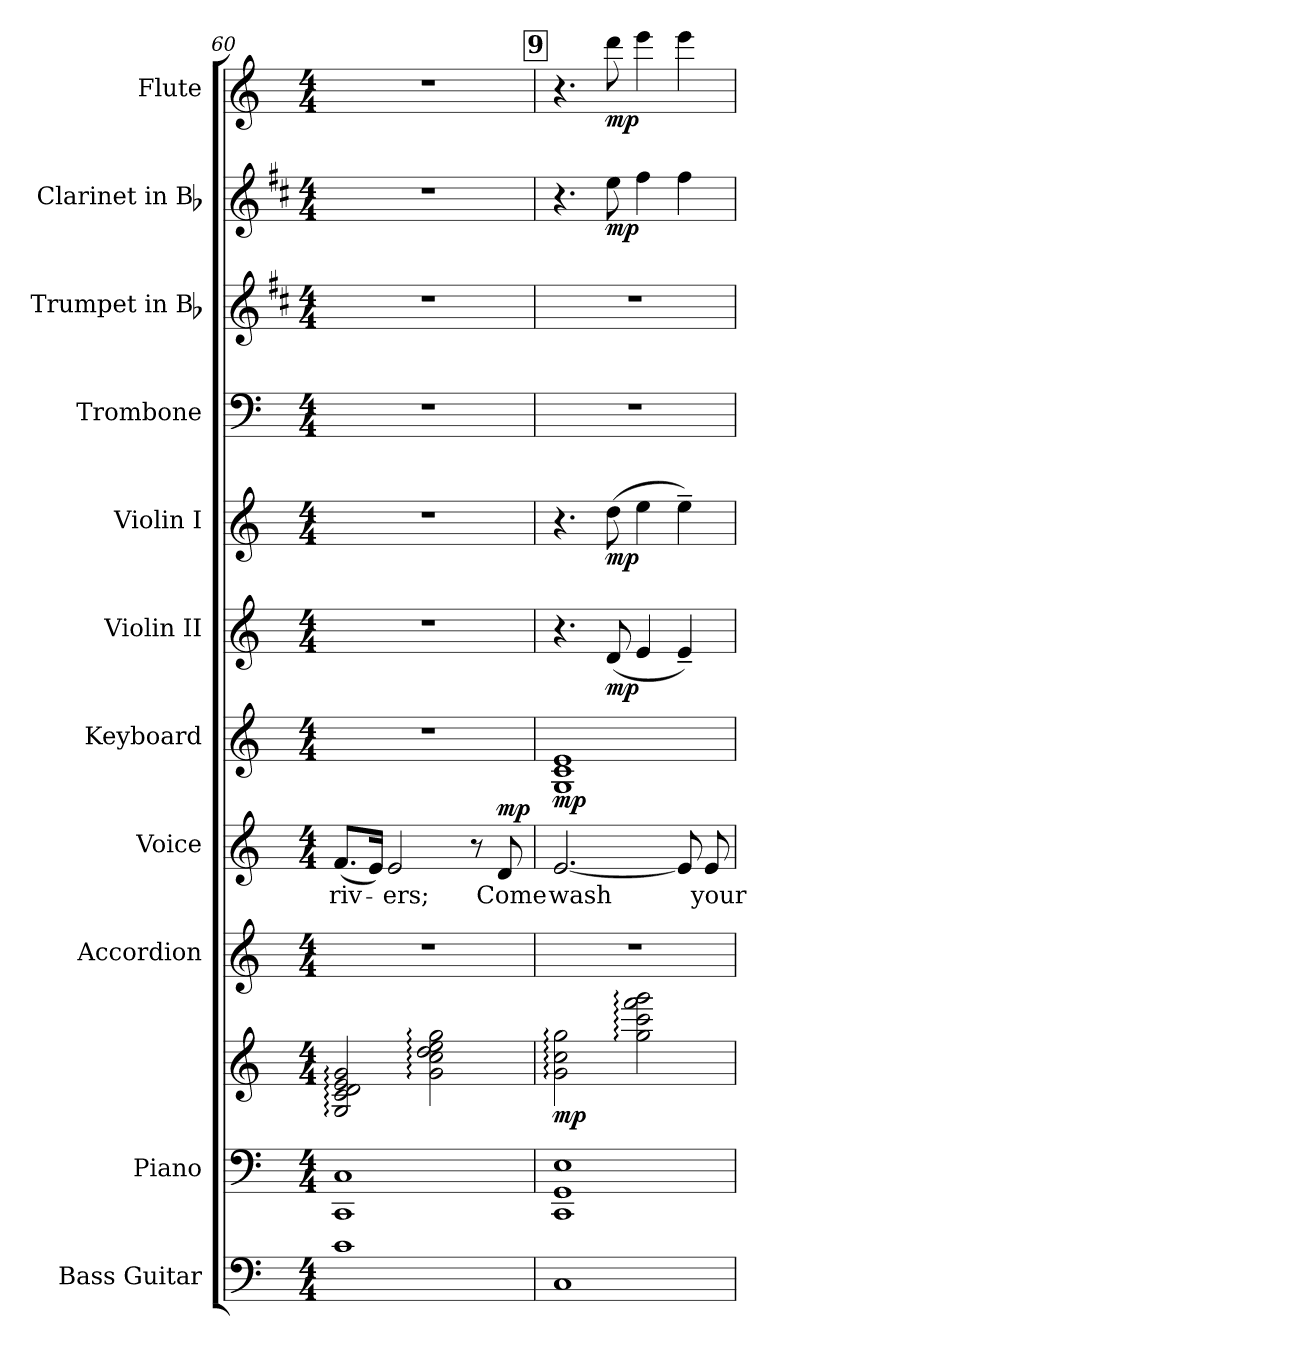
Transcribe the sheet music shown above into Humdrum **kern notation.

**kern	**kern	**kern	**dynam	**kern	**kern	**text	**dynam	**kern	**dynam	**kern	**dynam	**kern	**dynam	**kern	**kern	**kern	**dynam	**kern	**dynam
*part11	*part10	*part10	*part10	*part9	*part8	*part8	*part8	*part7	*part7	*part6	*part6	*part5	*part5	*part4	*part3	*part2	*part2	*part1	*part1
*staff12	*staff11	*staff10	*staff10/11	*staff9	*staff8	*staff8	*staff8	*staff7	*staff7	*staff6	*staff6	*staff5	*staff5	*staff4	*staff3	*staff2	*staff2	*staff1	*staff1
*I"Bass Guitar	*I"Piano	*	*	*I"Accordion	*I"Voice	*	*	*I"Keyboard	*	*I"Violin II	*	*I"Violin I	*	*I"Trombone	*I"Trumpet in Bb	*I"Clarinet in Bb	*	*I"Flute	*
*I'Bass	*I'Pno.	*	*	*I'Accord.	*I'Voice	*	*	*I'Kbd.	*	*I'Vln. II	*	*I'Vln. I	*	*I'Tbn.	*I'Tpt.	*I'Cl.	*	*I'Fl.	*
*clefF4	*clefF4	*clefG2	*	*clefG2	*clefG2	*	*	*clefG2	*	*clefG2	*	*clefG2	*	*clefF4	*clefG2	*clefG2	*	*clefG2	*
*ITrd7c12	*	*	*	*	*	*	*	*	*	*	*	*	*	*ITrd8c14	*ITrd1c2	*ITrd1c2	*	*	*
*k[]	*k[]	*k[]	*	*k[]	*k[]	*	*	*k[]	*	*k[]	*	*k[]	*	*k[]	*k[]	*k[]	*	*k[]	*
*C:	*C:	*C:	*	*C:	*C:	*	*	*C:	*	*C:	*	*C:	*	*C:	*C:	*C:	*	*C:	*
*M4/4	*M4/4	*M4/4	*	*M4/4	*M4/4	*	*	*M4/4	*	*M4/4	*	*M4/4	*	*M4/4	*M4/4	*M4/4	*	*M4/4	*
=60	=60	=60	=60	=60	=60	=60	=60	=60	=60	=60	=60	=60	=60	=60	=60	=60	=60	=60	=60
!	!	!	!	!	!	!LO:LY:b:color=#000000	!	!	!	!	!	!	!	!	!	!	!	!	!
1Ci	1CCi 1Ci	2Gi/: 2ci: 2di: 2ei: 2gi:	.	1r	(8.fi/L	riv-	.	1r	.	1r	.	1r	.	1r	1r	1r	.	1r	.
.	.	.	.	.	16ei/Jk)	.	.	.	.	.	.	.	.	.	.	.	.	.	.
!	!	!	!	!	!	!LO:LY:b:color=#000000	!	!	!	!	!	!	!	!	!	!	!	!	!
.	.	.	.	.	2ei/	-ers;	.	.	.	.	.	.	.	.	.	.	.	.	.
.	.	2gi\: 2cci: 2ddi: 2eei: 2ggi:	.	.	.	.	.	.	.	.	.	.	.	.	.	.	.	.	.
.	.	.	.	.	8r	.	.	.	.	.	.	.	.	.	.	.	.	.	.
!	!	!	!	!	!	!LO:LY:b:color=#000000	!	!	!	!	!	!	!	!	!	!	!	!	!
.	.	.	.	.	8di/	Come	mp	.	.	.	.	.	.	.	.	.	.	.	.
!!LO:PB:g=z
!!LO:REH:place=s1:color=#000000:enc=box:fs=8.6678:t=9
=61	=61	=61	=61	=61	=61	=61	=61	=61	=61	=61	=61	=61	=61	=61	=61	=61	=61	=61	=61
!	!	!	!	!	!	!LO:LY:b:color=#000000	!	!	!	!	!	!	!	!	!	!	!	!	!
1CCi	1CCi 1GGi 1Ei	2gi\: 2cci: 2ggi:	mp	1r	[<2.ei/	wash	.	1Gi 1ci 1ei	mp	4.r	.	4.r	.	1r	1r	4.r	.	4.r	.
.	.	.	.	.	.	.	.	.	.	(8di/	mp	(8ddi\	mp	.	.	8ddi\	mp	8dddi\	mp
.	.	2ggi\: 2ccci: 2fffi: 2gggi:	.	.	.	.	.	.	.	4ei/	.	4eei\	.	.	.	4eei\	.	4eeei\	.
.	.	.	.	.	8ei/]	.	.	.	.	4e~i/)	.	4ee~i\)	.	.	.	4eei\	.	4eeei\	.
!	!	!	!	!	!	!LO:LY:b:color=#000000	!	!	!	!	!	!	!	!	!	!	!	!	!
.	.	.	.	.	8ei/	your	.	.	.	.	.	.	.	.	.	.	.	.	.
=	=	=	=	=	=	=	=	=	=	=	=	=	=	=	=	=	=	=	=
*-	*-	*-	*-	*-	*-	*-	*-	*-	*-	*-	*-	*-	*-	*-	*-	*-	*-	*-	*-
